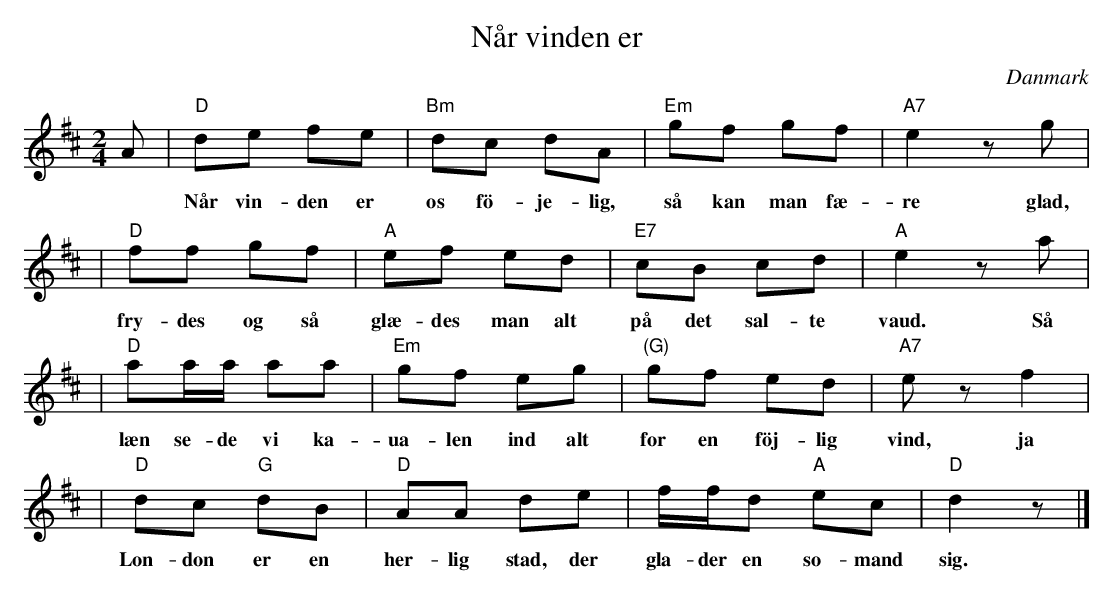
X:1
T: N\aar vinden er
O: Danmark
M: 2/4
L: 1/8
K: D
A \
| "D"de fe | "Bm"dc dA | "Em"gf gf | "A7"e2 zg |
w: N\aar vin-den er os f\"o-je-lig, s\aa kan man f\ae-re glad, s\aa
| "D"ff gf | "A"ef ed | "E7"cB cd | "A"e2 za |
w: fry-des og s\aa gl\ae-des man alt p\aa det sal-te vaud. S\aa
| "D"aa/a/ aa | "Em"gf eg | "(G)"gf ed | "A7"ez f2 |
w: l\aen se-de vi ka-ua-len ind alt for en f\"oj-lig vind, ja
| "D"dc "G"dB | "D"AA de | f/f/d "A"ec | "D"d2 z |]
w: Lon-don er en her-lig stad, der gla-der en so-mand sig.
